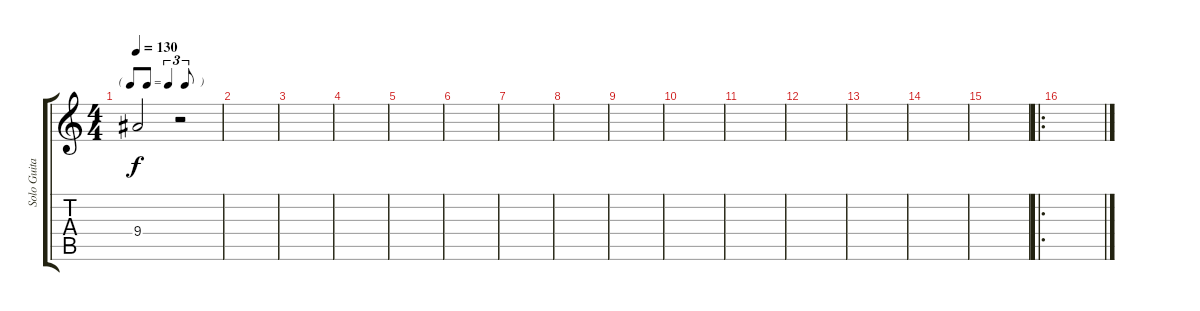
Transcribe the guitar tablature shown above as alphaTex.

\track ("Solo Guitar" "Solo Guita") {instrument electricguitarclean}
\staff {score tabs}
\tuning (Eb4 Bb3 Gb3 Db3 Ab2 Eb2) {hide}
\ts (4 4)
\tf triplet8th
\tempo 130
\clef g2
\ks c
9.4{t}.2{dy f} r.2 |
|
|
|
|
|
|
|
|
|
|
|
|
|
|
\ro
